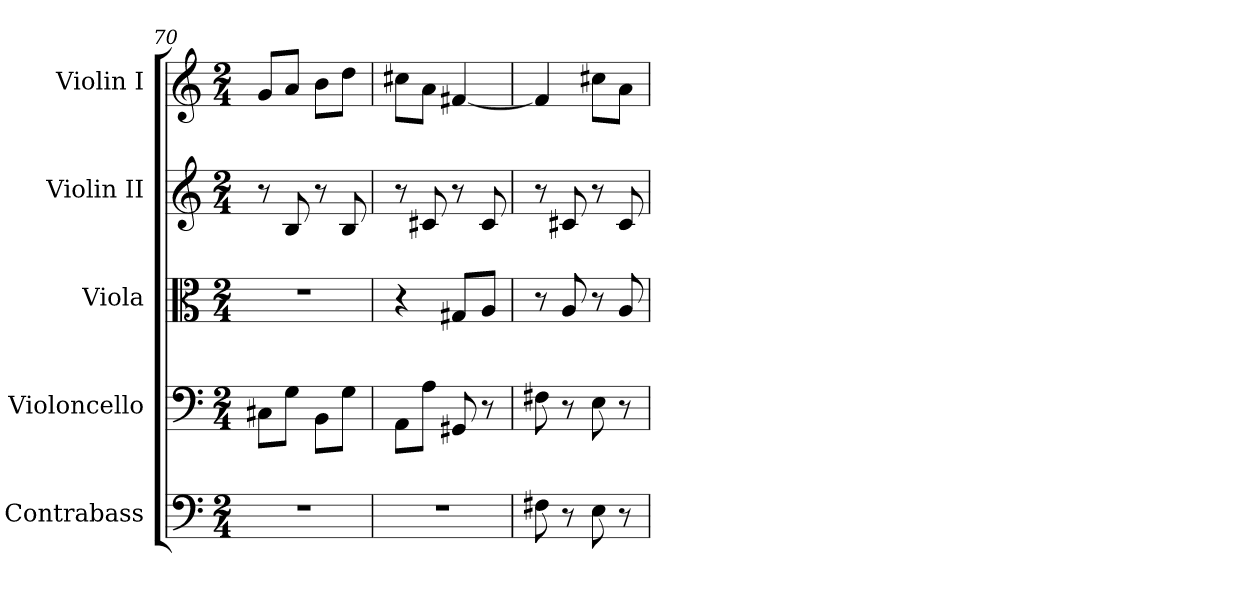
**kern	**kern	**kern	**kern	**kern
*part5	*part4	*part3	*part2	*part1
*staff5	*staff4	*staff3	*staff2	*staff1
*I"Contrabass	*I"Violoncello	*I"Viola	*I"Violin II	*I"Violin I
*I'Cb.	*I'Vc.	*I'Vla.	*I'Vln. II	*I'Vln. I
*clefF4	*clefF4	*clefC3	*clefG2	*clefG2
*ITrd7c12	*	*	*	*
*k[]	*k[]	*k[]	*k[]	*k[]
*M2/4	*M2/4	*M2/4	*M2/4	*M2/4
=70	=70	=70	=70	=70
2r	8C#X\L	2r	8r	8g/L
.	8G\J	.	8B/	8a/J
.	8BB\L	.	8r	8b\L
.	8G\J	.	8B/	8dd\J
=71	=71	=71	=71	=71
2r	8AA\L	4r	8r	8cc#X\L
.	8A\J	.	8c#X/	8a\J
.	8GG#X/	8G#X/L	8r	[4f#X/
.	8r	8A/J	8c#/	.
=72	=72	=72	=72	=72
8FF#X\	8F#X\	8r	8r	4f#/]
8r	8r	8A/	8c#X/	.
8EE\	8E\	8r	8r	8cc#X\L
8r	8r	8A/	8c#/	8a\J
=	=	=	=	=
*-	*-	*-	*-	*-
